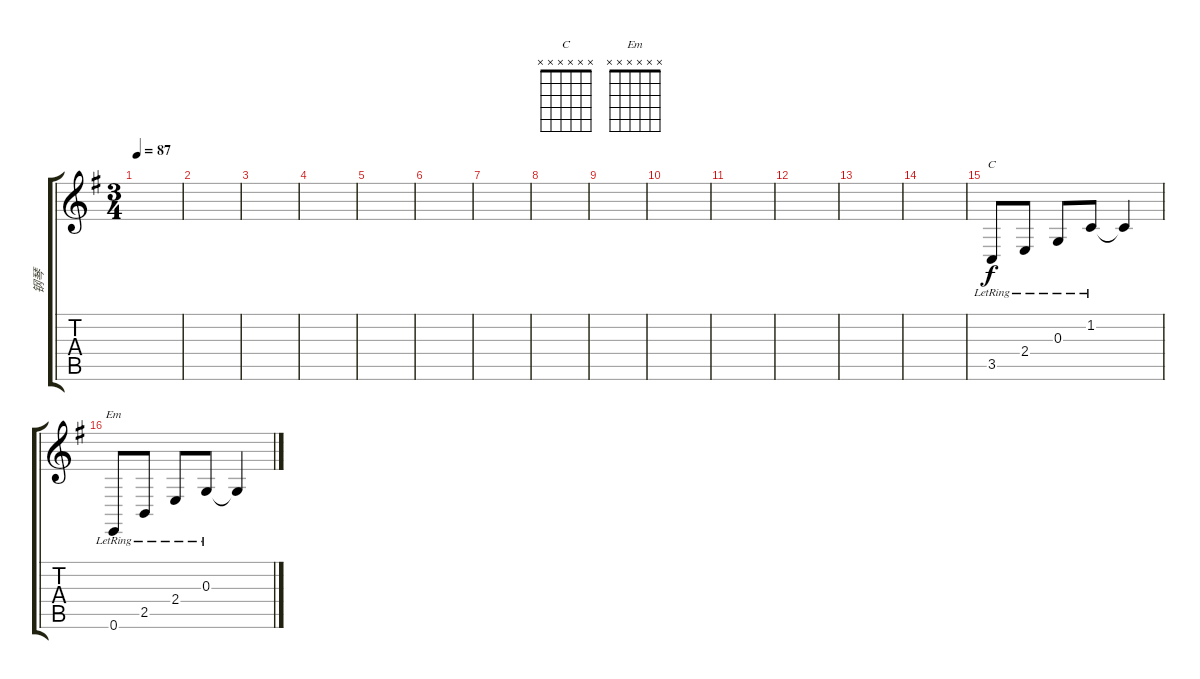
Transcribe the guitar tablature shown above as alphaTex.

\track ("钢琴" "钢琴") {instrument acousticgrandpiano}
\staff {score tabs}
\tuning (E4 B3 G3 D3 A2 E2) {hide}
\chord ("C" x x x x x x)
\chord ("Em" x x x x x x)
\ts (3 4)
\tempo 87
\clef g2
\ks g
|
|
|
|
|
|
|
|
|
|
|
|
|
|
3.5{lr}.8{ch "C"} 2.4{lr}.8 0.3{lr}.8 1.2{lr}.8 1.2{t}.4 |
0.6{lr}.8{ch "Em"} 2.5{lr}.8 2.4{lr}.8 0.3{lr}.8 0.3{t}.4
